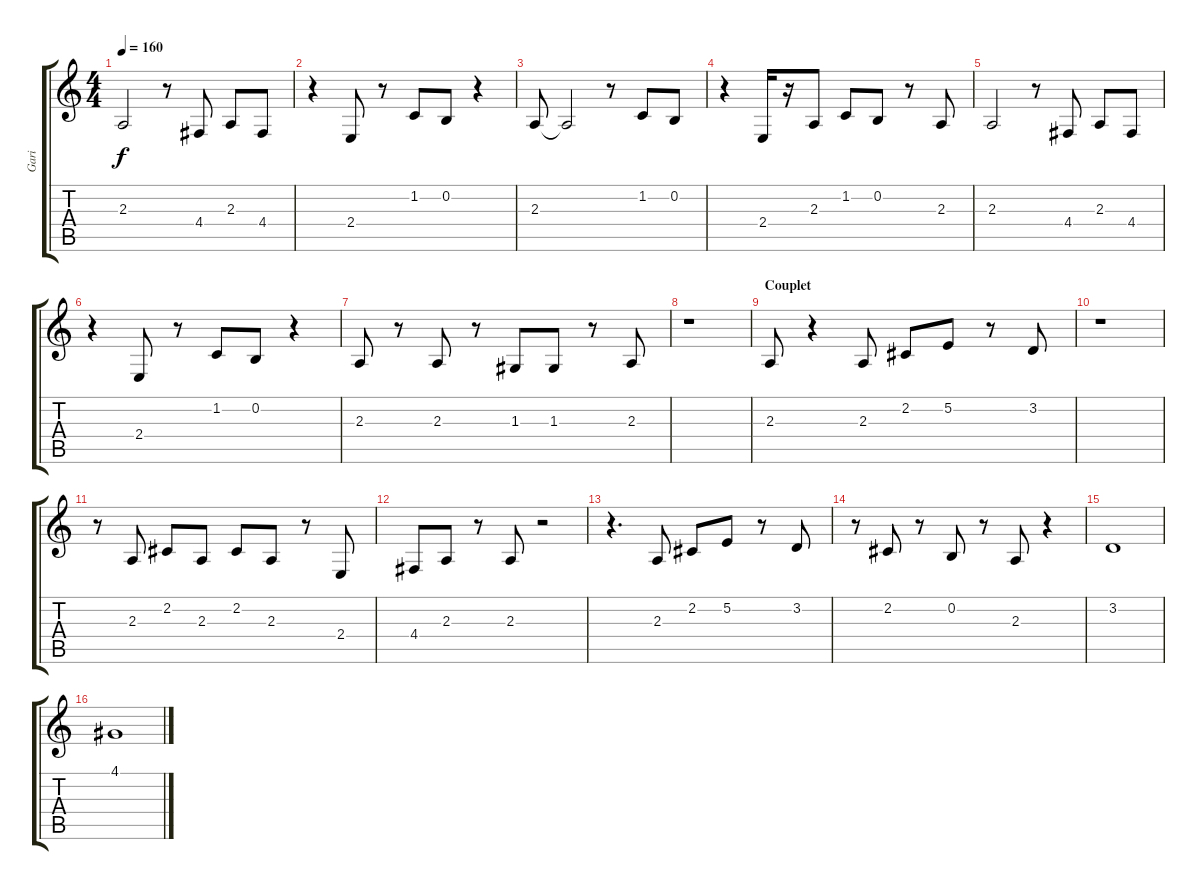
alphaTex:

\track ("Gari" "Gari") {instrument trombone}
\staff {score tabs}
\tuning (E4 B3 G3 D3 A2 E2) {hide}
\ts (4 4)
\tempo 160
\clef g2
\ks c
2.3.2{dy f} r.8 4.4.8 2.3.8 4.4.8 |
r.4 2.4.8 r.8 1.2.8 0.2.8 r.4 |
2.3.8 2.3{t}.2 r.8 1.2.8 0.2.8 |
r.4 2.4.16 r.16 2.3.8 1.2.8 0.2.8 r.8 2.3.8 |
2.3.2 r.8 4.4.8 2.3.8 4.4.8 |
r.4 2.4.8 r.8 1.2.8 0.2.8 r.4 |
2.3.8 r.8 2.3.8 r.8 1.3.8 1.3.8 r.8 2.3.8 |
r.1 |
\section ("" "Couplet")
2.3.8 r.4 2.3.8 2.2.8 5.2.8 r.8 3.2.8 |
r.1 |
r.8 2.3.8 2.2.8 2.3.8 2.2.8 2.3.8 r.8 2.4.8 |
4.4.8 2.3.8 r.8 2.3.8 r.2 |
r.4{d} 2.3.8 2.2.8 5.2.8 r.8 3.2.8 |
r.8 2.2.8 r.8 0.2.8 r.8 2.3.8 r.4 |
3.2.1 |
4.1.1
